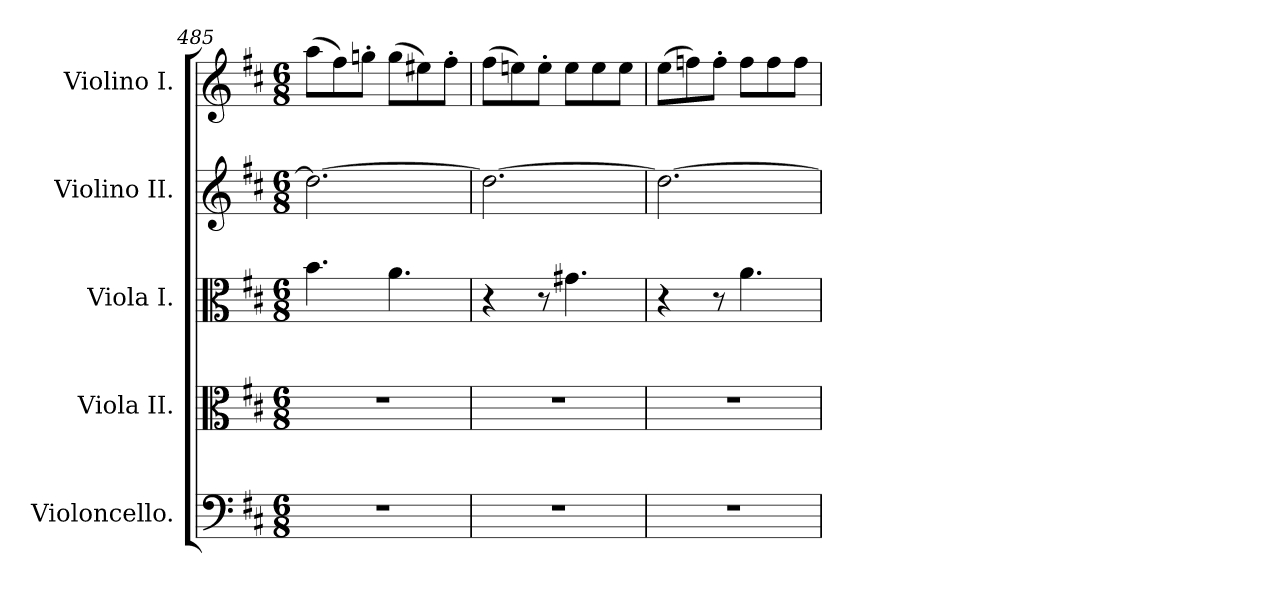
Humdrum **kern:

**kern	**kern	**kern	**kern	**kern
*part5	*part4	*part3	*part2	*part1
*staff5	*staff4	*staff3	*staff2	*staff1
*I"Violoncello.	*I"Viola II.	*I"Viola I.	*I"Violino II.	*I"Violino I.
*I'Vc	*I'Vla	*I'Vla	*I'Vln	*I'Vln
*clefF4	*clefC3	*clefC3	*clefG2	*clefG2
*k[f#c#]	*k[f#c#]	*k[f#c#]	*k[f#c#]	*k[f#c#]
*M6/8	*M6/8	*M6/8	*M6/8	*M6/8
=485	=485	=485	=485	=485
2.r	2.r	4.b\	2.dd\_	(>8aa\L
.	.	.	.	8ff#\)
.	.	.	.	8ggn'\J
.	.	4.a\	.	(>8gg\L
.	.	.	.	8ee#X\)
.	.	.	.	8ff#'\J
=486	=486	=486	=486	=486
2.r	2.r	4r	2.dd\_	(>8ff#\L
.	.	.	.	8een\)
.	.	8r	.	8ee'\J
.	.	4.g#X\	.	8ee\L
.	.	.	.	8ee\
.	.	.	.	8ee\J
=487	=487	=487	=487	=487
2.r	2.r	4r	2.dd\_	(>8ee\L
.	.	.	.	8ffn\)
.	.	8r	.	8ff'\J
.	.	4.a\	.	8ff\L
.	.	.	.	8ff\
.	.	.	.	8ff\J
=	=	=	=	=
*-	*-	*-	*-	*-
